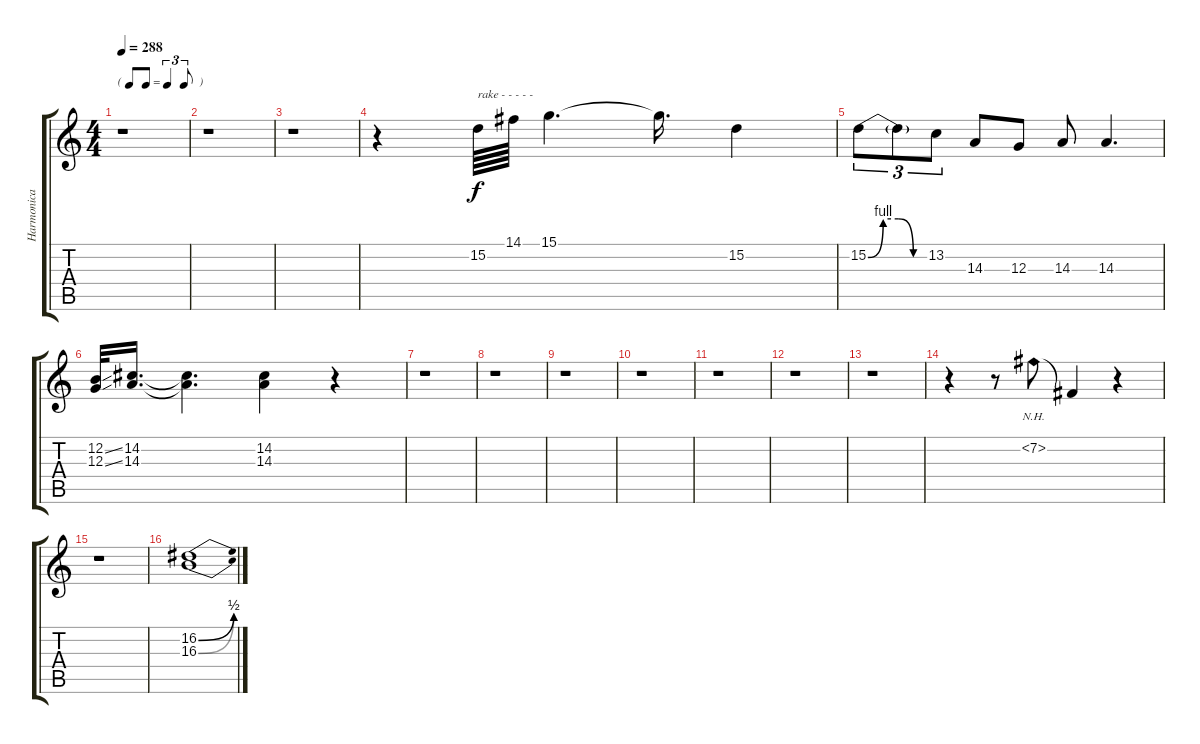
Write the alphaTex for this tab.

\track ("Harmonica" "Harmonica") {instrument harmonica}
\staff {score tabs}
\tuning (E4 B3 G3 D3 A2 E2) {hide}
\ts (4 4)
\tf triplet8th
\tempo 288
\clef g2
\ks c
r.1{dy f} |
r.1 |
r.1 |
r.4 15.2.64{txt "rake - - - - - "} 14.1.64 15.1.4{d} 15.1{t}.16{d} 15.2.4 |
15.2{be (custom 0 0 15 4 30 4 45 0 60 0)}.8{tu (3 2)} 15.2{t}.8{tu (3 2)} 13.2.8{tu (3 2)} 14.3.8 12.3.8 14.3.8 14.3.4{d} |
(12.2{ss} 12.3{ss}).32 (14.2 14.3).16{d} (14.2{t} 14.3{t}).4{d} (14.2 14.3).4 r.4 |
r.1 |
r.1 |
r.1 |
r.1 |
r.1 |
r.1 |
r.1 |
r.4 r.8 7.2{nh}.8 7.2{t}.4 r.4 |
r.1 |
(16.2{be (bend 0 0 60 2)} 16.3{be (bend 0 0 60 2)}).1
